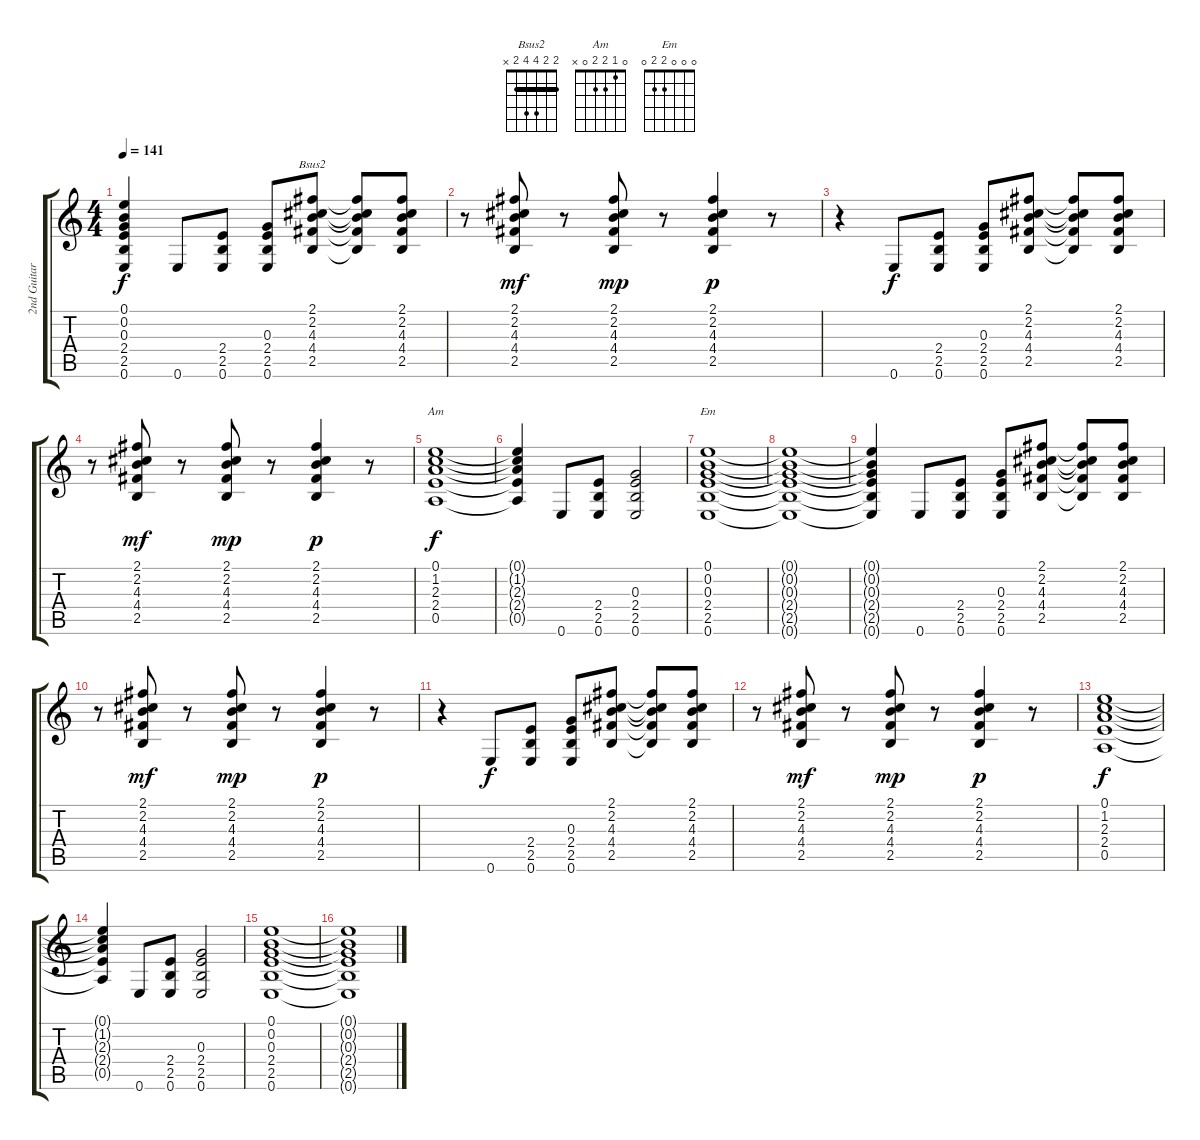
\track ("2nd Guitar" "2nd Guitar") {instrument distortionguitar}
\staff {score tabs}
\tuning (E4 B3 G3 D3 A2 E2) {hide}
\chord ("Bsus2" 2 2 4 4 2 x) {barre 2}
\chord ("Am" 0 1 2 2 0 x)
\chord ("Em" 0 0 0 2 2 0)
\ts (4 4)
\tempo 141
\clef g2
\ks c
(0.1{t} 0.2{t} 0.3{t} 2.4{t} 2.5{t} 0.6{t}).4{dy f} 0.6.8 (2.4 2.5 0.6).8 (0.3 2.4 2.5 0.6).8 (2.1 2.2 4.3 4.4 2.5).8{ch "Bsus2"} (2.1{t} 2.2{t} 4.3{t} 4.4{t} 2.5{t}).8 (2.1 2.2 4.3 4.4 2.5).8 |
r.8 (2.1 2.2 4.3 4.4 2.5).8{dy mf} r.8 (2.1 2.2 4.3 4.4 2.5).8{dy mp} r.8 (2.1 2.2 4.3 4.4 2.5).4{dy p} r.8 |
r.4 0.6.8{dy f} (2.4 2.5 0.6).8 (0.3 2.4 2.5 0.6).8 (2.1 2.2 4.3 4.4 2.5).8 (2.1{t} 2.2{t} 4.3{t} 4.4{t} 2.5{t}).8 (2.1 2.2 4.3 4.4 2.5).8 |
r.8 (2.1 2.2 4.3 4.4 2.5).8{dy mf} r.8 (2.1 2.2 4.3 4.4 2.5).8{dy mp} r.8 (2.1 2.2 4.3 4.4 2.5).4{dy p} r.8 |
(0.1 1.2 2.3 2.4 0.5).1{ch "Am" dy f} |
(0.1{t} 1.2{t} 2.3{t} 2.4{t} 0.5{t}).4 0.6.8 (2.4 2.5 0.6).8 (0.3 2.4 2.5 0.6).2 |
(0.1 0.2 0.3 2.4 2.5 0.6).1{ch "Em" volume 8 instrument electricguitarclean} |
(0.1{t} 0.2{t} 0.3{t} 2.4{t} 2.5{t} 0.6{t}).1 |
(0.1{t} 0.2{t} 0.3{t} 2.4{t} 2.5{t} 0.6{t}).4 0.6.8 (2.4 2.5 0.6).8 (0.3 2.4 2.5 0.6).8 (2.1 2.2 4.3 4.4 2.5).8 (2.1{t} 2.2{t} 4.3{t} 4.4{t} 2.5{t}).8 (2.1 2.2 4.3 4.4 2.5).8 |
r.8 (2.1 2.2 4.3 4.4 2.5).8{dy mf} r.8 (2.1 2.2 4.3 4.4 2.5).8{dy mp} r.8 (2.1 2.2 4.3 4.4 2.5).4{dy p} r.8 |
r.4 0.6.8{dy f} (2.4 2.5 0.6).8 (0.3 2.4 2.5 0.6).8 (2.1 2.2 4.3 4.4 2.5).8 (2.1{t} 2.2{t} 4.3{t} 4.4{t} 2.5{t}).8 (2.1 2.2 4.3 4.4 2.5).8 |
r.8 (2.1 2.2 4.3 4.4 2.5).8{dy mf} r.8 (2.1 2.2 4.3 4.4 2.5).8{dy mp} r.8 (2.1 2.2 4.3 4.4 2.5).4{dy p} r.8 |
(0.1 1.2 2.3 2.4 0.5).1{dy f} |
(0.1{t} 1.2{t} 2.3{t} 2.4{t} 0.5{t}).4 0.6.8 (2.4 2.5 0.6).8 (0.3 2.4 2.5 0.6).2 |
(0.1 0.2 0.3 2.4 2.5 0.6).1{volume 8 instrument electricguitarclean} |
(0.1{t} 0.2{t} 0.3{t} 2.4{t} 2.5{t} 0.6{t}).1
